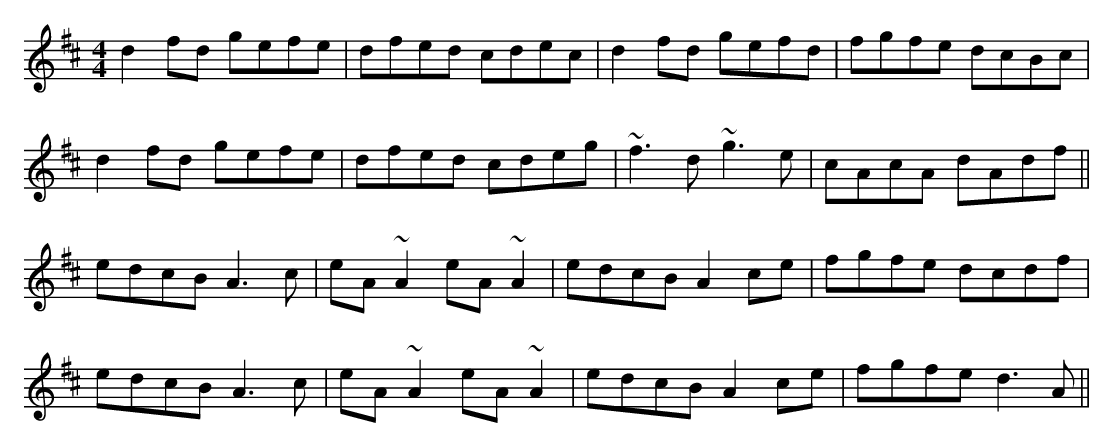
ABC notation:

X:1
M:4/4
K:D
d2 fd gefe|dfed cdec|d2fd gefd|fgfe dcBc|
d2fd gefe|dfed cdeg|~f3d ~g3e|cAcA dAdf||
edcB A3c|eA~A2 eA~A2|edcB A2ce|fgfe dcdf|
edcB A3c|eA~A2 eA~A2|edcB A2ce|fgfe d3 A||
